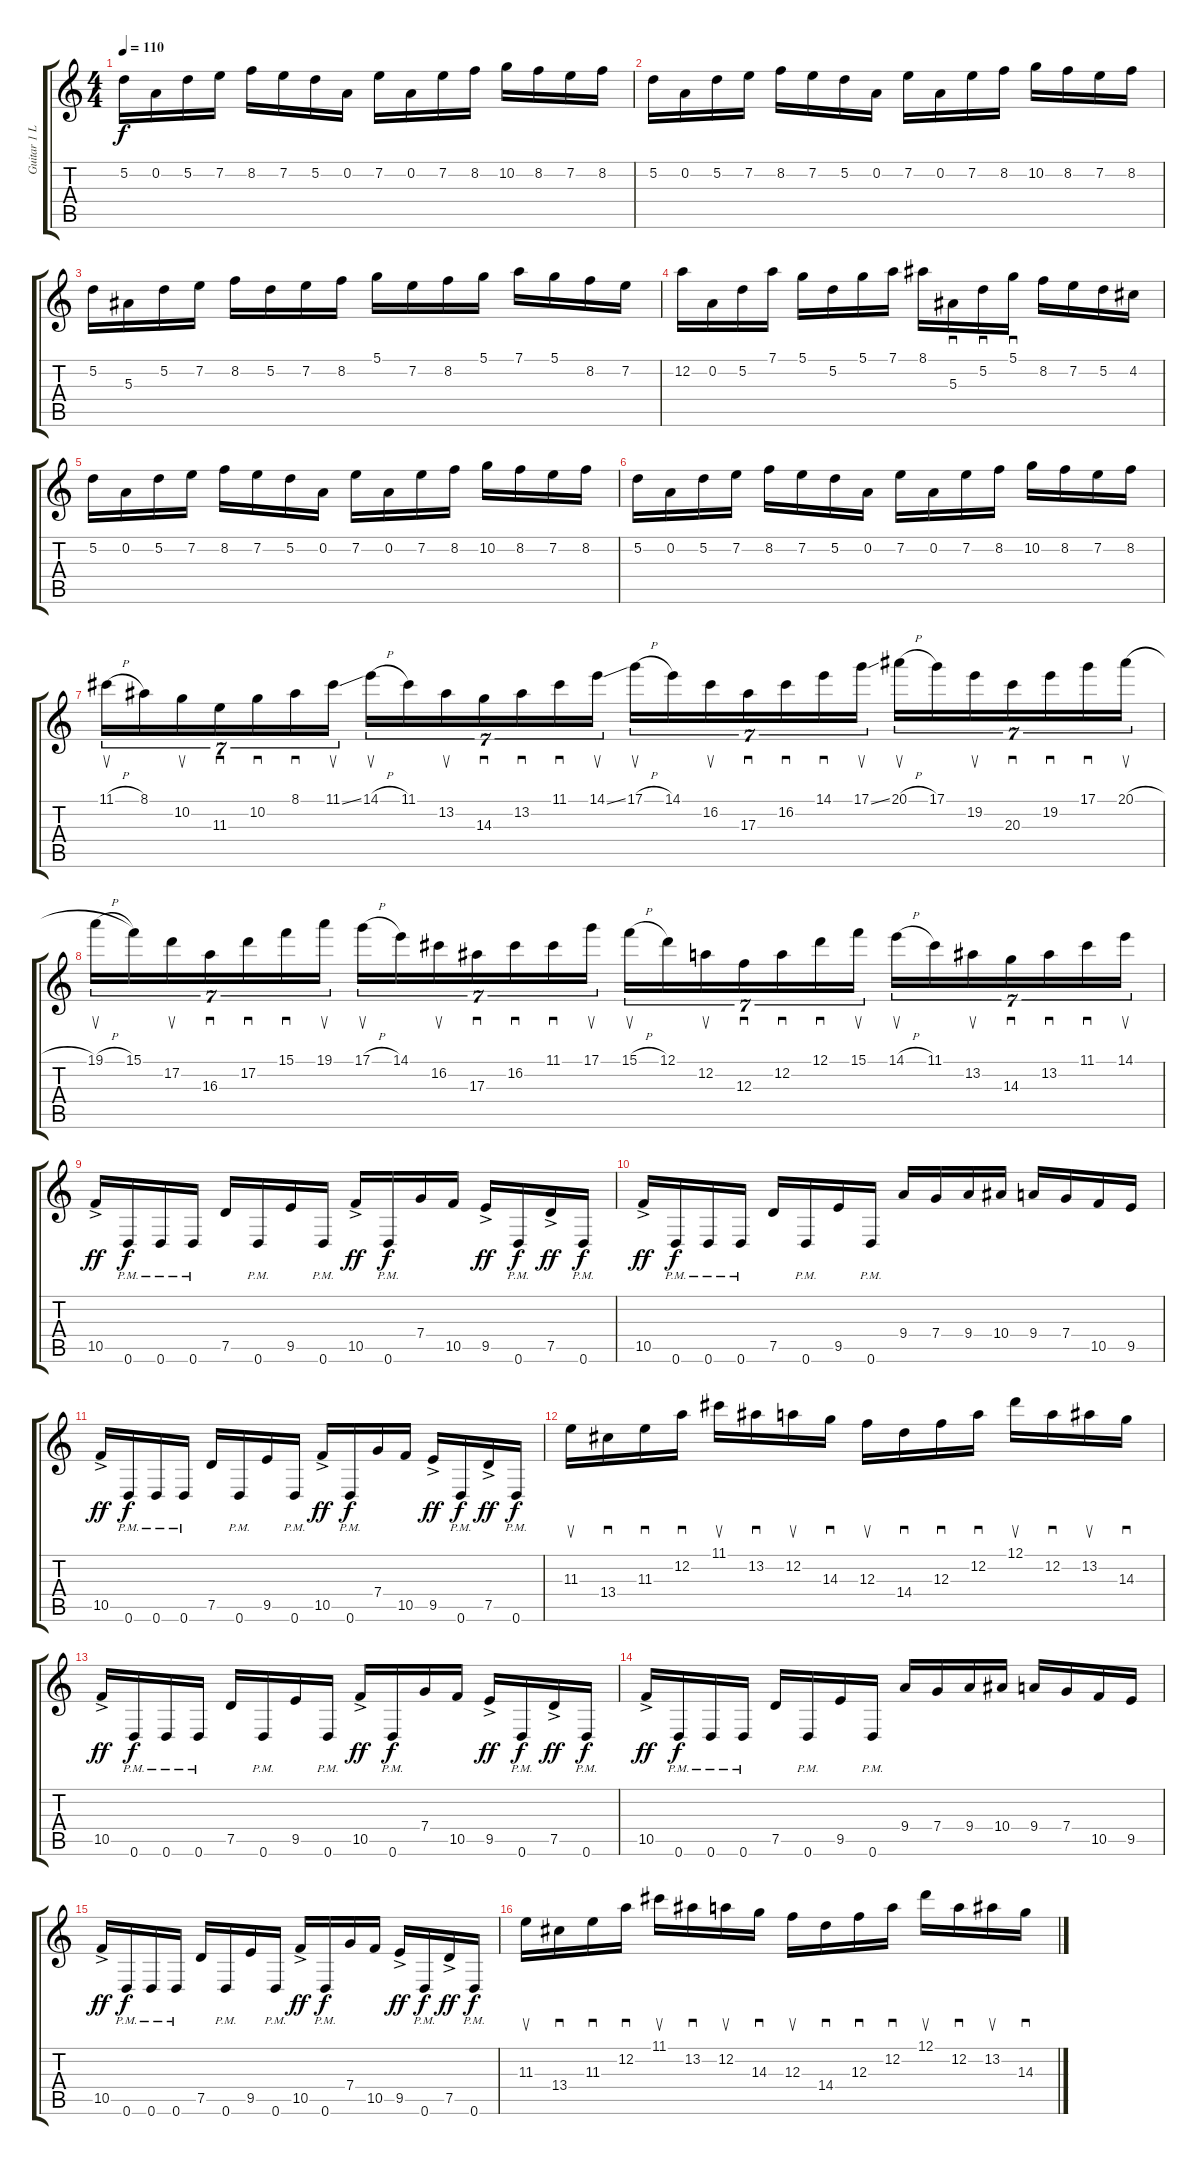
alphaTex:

\track ("Guitar 1 Lead - Tonal" "Guitar 1 L") {instrument distortionguitar}
\staff {score tabs}
\tuning (D4 A3 F3 C3 G2 D2) {hide}
\ts (4 4)
\tempo 110
\clef g2
\ks c
5.2.16{dy f} 0.2.16 5.2.16 7.2.16 8.2.16 7.2.16 5.2.16 0.2.16 7.2.16 0.2.16 7.2.16 8.2.16 10.2.16 8.2.16 7.2.16 8.2.16 |
5.2.16 0.2.16 5.2.16 7.2.16 8.2.16 7.2.16 5.2.16 0.2.16 7.2.16 0.2.16 7.2.16 8.2.16 10.2.16 8.2.16 7.2.16 8.2.16 |
5.2.16 5.3.16 5.2.16 7.2.16 8.2.16 5.2.16 7.2.16 8.2.16 5.1.16 7.2.16 8.2.16 5.1.16 7.1.16 5.1.16 8.2.16 7.2.16 |
12.2.16 0.2.16 5.2.16 7.1.16 5.1.16 5.2.16 5.1.16 7.1.16 8.1.16 5.3.16{sd} 5.2.16{sd} 5.1.16{sd} 8.2.16 7.2.16 5.2.16 4.2.16 |
5.2.16 0.2.16 5.2.16 7.2.16 8.2.16 7.2.16 5.2.16 0.2.16 7.2.16 0.2.16 7.2.16 8.2.16 10.2.16 8.2.16 7.2.16 8.2.16 |
5.2.16 0.2.16 5.2.16 7.2.16 8.2.16 7.2.16 5.2.16 0.2.16 7.2.16 0.2.16 7.2.16 8.2.16 10.2.16 8.2.16 7.2.16 8.2.16 |
11.1{h}.16{su tu (7 4)} 8.1.16{tu (7 4)} 10.2.16{su tu (7 4)} 11.3.16{sd tu (7 4)} 10.2.16{sd tu (7 4)} 8.1.16{sd tu (7 4)} 11.1{ss}.16{su tu (7 4)} 14.1{h}.16{su tu (7 4)} 11.1.16{tu (7 4)} 13.2.16{su tu (7 4)} 14.3.16{sd tu (7 4)} 13.2.16{sd tu (7 4)} 11.1.16{sd tu (7 4)} 14.1{ss}.16{su tu (7 4)} 17.1{h}.16{su tu (7 4)} 14.1.16{tu (7 4)} 16.2.16{su tu (7 4)} 17.3.16{sd tu (7 4)} 16.2.16{sd tu (7 4)} 14.1.16{sd tu (7 4)} 17.1{ss}.16{su tu (7 4)} 20.1{h}.16{su tu (7 4)} 17.1.16{tu (7 4)} 19.2.16{su tu (7 4)} 20.3.16{sd tu (7 4)} 19.2.16{sd tu (7 4)} 17.1.16{sd tu (7 4)} 20.1{h}.16{su tu (7 4)} |
19.1{h}.16{su tu (7 4)} 15.1.16{tu (7 4)} 17.2.16{su tu (7 4)} 16.3.16{sd tu (7 4)} 17.2.16{sd tu (7 4)} 15.1.16{sd tu (7 4)} 19.1.16{su tu (7 4)} 17.1{h}.16{su tu (7 4)} 14.1.16{tu (7 4)} 16.2.16{su tu (7 4)} 17.3.16{sd tu (7 4)} 16.2.16{sd tu (7 4)} 11.1.16{sd tu (7 4)} 17.1.16{su tu (7 4)} 15.1{h}.16{su tu (7 4)} 12.1.16{tu (7 4)} 12.2.16{su tu (7 4)} 12.3.16{sd tu (7 4)} 12.2.16{sd tu (7 4)} 12.1.16{sd tu (7 4)} 15.1.16{su tu (7 4)} 14.1{h}.16{su tu (7 4)} 11.1.16{tu (7 4)} 13.2.16{su tu (7 4)} 14.3.16{sd tu (7 4)} 13.2.16{sd tu (7 4)} 11.1.16{sd tu (7 4)} 14.1.16{su tu (7 4)} |
10.5{ac}.16{dy ff} 0.6{pm}.16{dy f} 0.6{pm}.16 0.6{pm}.16 7.5.16 0.6{pm}.16 9.5.16 0.6{pm}.16 10.5{ac}.16{dy ff} 0.6{pm}.16{dy f} 7.4.16 10.5.16 9.5{ac}.16{dy ff} 0.6{pm}.16{dy f} 7.5{ac}.16{dy ff} 0.6{pm}.16{dy f} |
10.5{ac}.16{dy ff} 0.6{pm}.16{dy f} 0.6{pm}.16 0.6{pm}.16 7.5.16 0.6{pm}.16 9.5.16 0.6{pm}.16 9.4.16 7.4.16 9.4.16 10.4.16 9.4.16 7.4.16 10.5.16 9.5.16 |
10.5{ac}.16{dy ff} 0.6{pm}.16{dy f} 0.6{pm}.16 0.6{pm}.16 7.5.16 0.6{pm}.16 9.5.16 0.6{pm}.16 10.5{ac}.16{dy ff} 0.6{pm}.16{dy f} 7.4.16 10.5.16 9.5{ac}.16{dy ff} 0.6{pm}.16{dy f} 7.5{ac}.16{dy ff} 0.6{pm}.16{dy f} |
11.3.16{su} 13.4.16{sd} 11.3.16{sd} 12.2.16{sd} 11.1.16{su} 13.2.16{sd} 12.2.16{su} 14.3.16{sd} 12.3.16{su} 14.4.16{sd} 12.3.16{sd} 12.2.16{sd} 12.1.16{su} 12.2.16{sd} 13.2.16{su} 14.3.16{sd} |
10.5{ac}.16{dy ff} 0.6{pm}.16{dy f} 0.6{pm}.16 0.6{pm}.16 7.5.16 0.6{pm}.16 9.5.16 0.6{pm}.16 10.5{ac}.16{dy ff} 0.6{pm}.16{dy f} 7.4.16 10.5.16 9.5{ac}.16{dy ff} 0.6{pm}.16{dy f} 7.5{ac}.16{dy ff} 0.6{pm}.16{dy f} |
10.5{ac}.16{dy ff} 0.6{pm}.16{dy f} 0.6{pm}.16 0.6{pm}.16 7.5.16 0.6{pm}.16 9.5.16 0.6{pm}.16 9.4.16 7.4.16 9.4.16 10.4.16 9.4.16 7.4.16 10.5.16 9.5.16 |
10.5{ac}.16{dy ff} 0.6{pm}.16{dy f} 0.6{pm}.16 0.6{pm}.16 7.5.16 0.6{pm}.16 9.5.16 0.6{pm}.16 10.5{ac}.16{dy ff} 0.6{pm}.16{dy f} 7.4.16 10.5.16 9.5{ac}.16{dy ff} 0.6{pm}.16{dy f} 7.5{ac}.16{dy ff} 0.6{pm}.16{dy f} |
11.3.16{su} 13.4.16{sd} 11.3.16{sd} 12.2.16{sd} 11.1.16{su} 13.2.16{sd} 12.2.16{su} 14.3.16{sd} 12.3.16{su} 14.4.16{sd} 12.3.16{sd} 12.2.16{sd} 12.1.16{su} 12.2.16{sd} 13.2.16{su} 14.3.16{sd}
